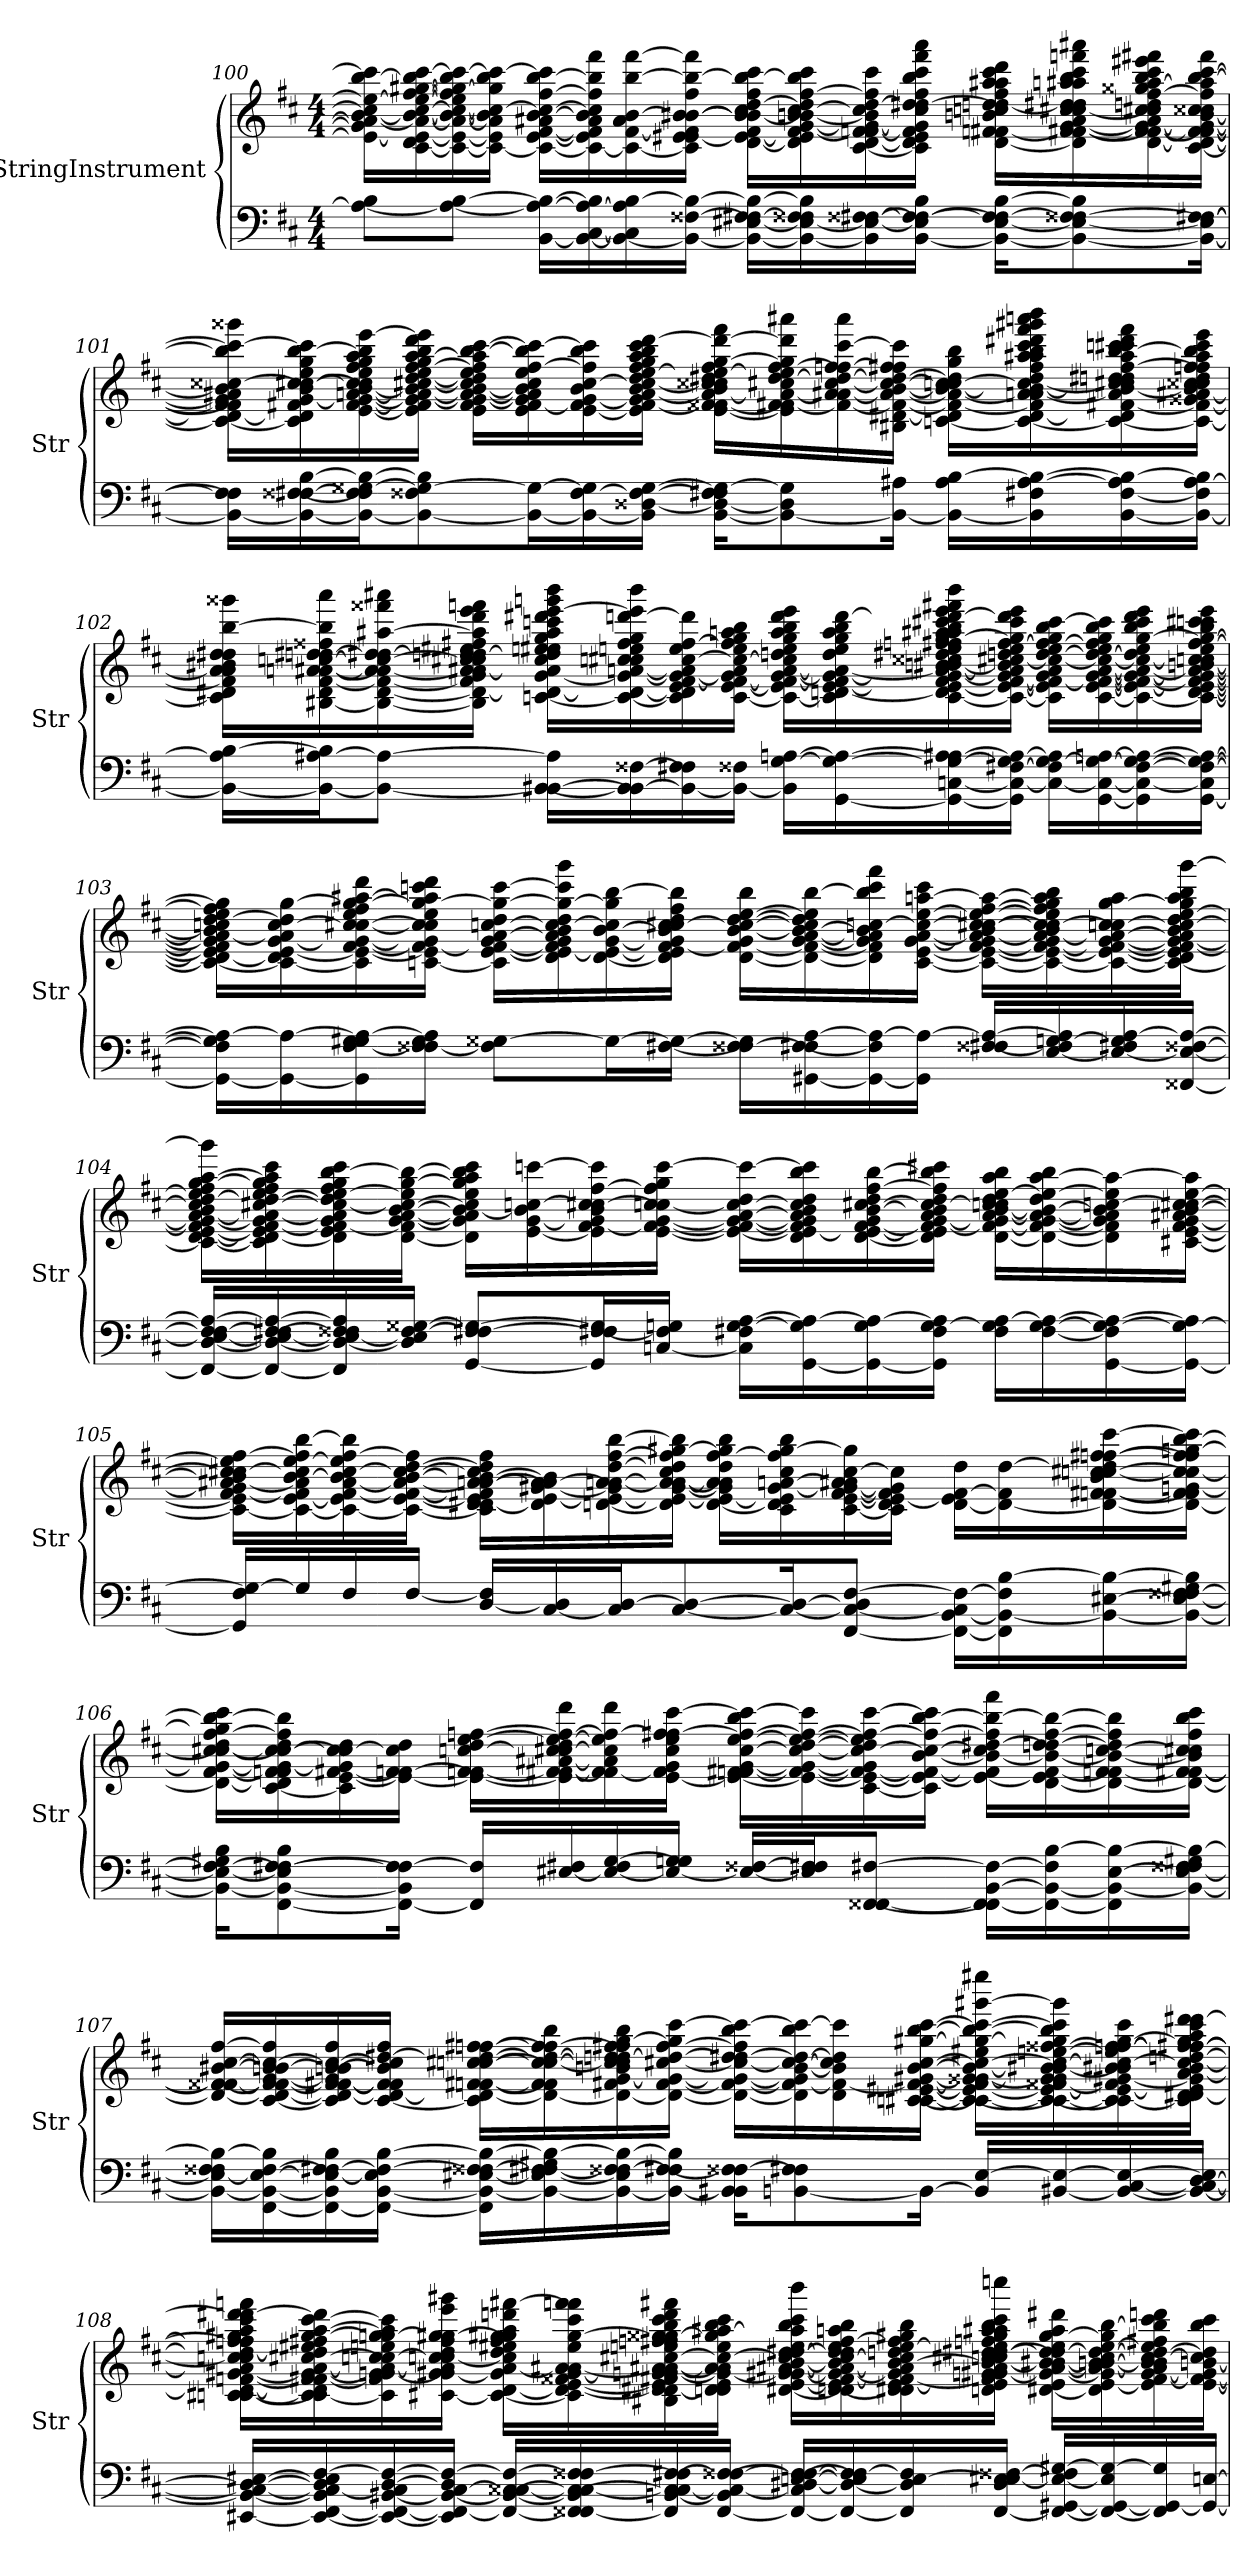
**kern	**kern
*part2	*part1
*staff2	*staff1
*I"StringInstrument	*I"StringInstrument
*I'Str	*I'Str
!!LO:LB:g=z
*clefF4	*clefG2
*k[f#c#]	*k[f#c#]
*M4/4	*M4/4
=100	=100
8A#\_ 8B\L	16e\_ 16g\] 16a#\_ [16b\ 16cc#\] 16ee#\_ [16bb\ 16ccc#\]LL
.	[16c#\ 16d\ 16e\_ 16a#\_ 16b\_ [16cc#\ 16ee#\_ [16ff#\ [16gg#X\ 16bb\] [16ccc#\
8A#\_ [8B\J	16c#\_ 16e\_ 16a#\_ 16b\_ 16cc#\_ 16ee#\] 16ff#\] 16gg#\_ 16bb\ 16ccc#\_
.	16c#\_ 16e\] 16a#\] 16b\] 16cc#\_ 16gg#\] 16bb\ 16ccc#\_JJ
[16BB\ 16A#\_ 16B\_LL	16c#\_ [16e\ [16f#\ 16a#X\ [16b\ 16cc#\_ [16ff#\ [16bb\ 16ccc#\]LL
16BB\_ [16C#\ 16A#\_ 16B\]	16c#\_ 16e\] 16f#\] 16a#\ 16b\] 16cc#\] 16ff#\] 16bb\] 16fff#\
16BB\_ 16C#\] 16A#\] [16B\	16c#\_ [16f#\ 16a#\ [16b\ [16bb\ [16fff#\
16BB\_ [16F##X\ 16B\_JJ	16c#\] 16e\ [16e#X\ 16f#\] 16b\_ [16b#X\ 16ff#\ 16bb\_ 16fff#\]JJ
16BB\_ [16E#X\ [16F#X\ 16F##\] 16B\_LL	[16d\ 16e#\_ 16f#\ 16b\] 16b#\_ 16cc#\ [16dd\ 16ff#\ 16bb\_ 16ccc#\LL
16BB\_ 16E#\_ 16F#\] 16F##X\ 16B\]	16d\] 16e#\] [16f#\ [16g\ [16bn\ 16b#\] [16cc#\ 16dd\] [16ff#\ 16bb\] 16ccc#\
16BB\] 16E#\_ [16F#X\ [16F##X\	[16c#\ [16d\ 16fn\ 16f#\_ 16g\_ 16b\] 16cc#\] [16dd\ 16ff#\] 16ccc#\
[16BB\ 16E#\] 16F#\_ 16F##\_ 16B\JJ	16c#\] 16d\] 16e#\ 16f#\] 16g\] 16cc#\ 16dd\] [16dd#X\ 16ff#\ 16bb\ 16ccc#\ 16fff#\ 16aaa\JJ
16BB\_ [16E#\ 16F#\_ 16F##\] [16B\KL	[16d\ [16fn\ 16f#X\ 16bn\ 16ccn\ [16ddn\ 16dd#\] 16ff#\ 16aa\ 16aa#X\ 16ccc#\ 16ddd\LL
8BB\_ 8E#\_ 8F#\] [8F##X\ 8B\]	16d\] 16f\_ [16f#X\ [16g\ 16a#\ [16cc\ 16cc#X\ 16dd\] 16dd#X\ 16aan\ 16aa#X\ 16bb\ 16ccc#\ 16fffn\ 16aaa#X\
.	[16d\ 16f\_ 16f#\_ 16g\_ 16a#\ 16cc\] 16cc#X\ 16ddn\ [16ff#\ 16gg##X\ [16aa#\ 16bb\ 16ccc#\ 16eee#X\ 16fff#X\
16BB\_ 16E#\] [16F#X\ 16F##\_Jk	[16c#\ 16d\_ 16f\_ 16f#\_ 16g\_ [16b\ 16cc#\ 16cc##X\ 16ff#\] 16aa#\] [16bb\ [16ccc#\ 16fff#\JJ
!!LO:LB:g=z
=101	=101
16BB\_ 16F#\] 16F##\]LL	16c#\_ 16d\_ 16f\] 16f#\] 16g\] 16a#X\ 16b\] [16cc##X\ 16bb\] 16ccc#\_ 16ggg##X\LL
16BB\_ [16F#X\ [16F##X\ [16B\	16c#\] 16d\] 16f#X\ [16g\ 16b\ [16cc#X\ 16cc##\_ 16ee\ 16gg\ [16bb\ 16ccc#\]
16BB\_ 16F#\] 16F##\] [16G##X\ 16B\_J	[16e\ [16f#\ 16g\_ [16an\ [16b\ 16cc#\] 16cc##\] 16ee\ 16ff#\ 16gg\ 16aa\ 16bb\] [16eee\
8BB\_ 8F##X\ 8G##\_ 8B\]	16e\] 16f#\] 16g\_ 16a\_ 16b\] [16cc#X\ [16dd\ 16ee\ [16ff#\ 16gg\ [16aa\ 16bb\ 16ddd\ 16eee\]JJ
.	16e\ 16f#\ 16g\_ 16a\_ [16b\ 16cc#\] 16dd\] 16ee\ 16ff#\] 16aa\] [16bb\ [16ccc#\LL
16BB\_ 16G##\_L	16e\ [16f#\ 16g\] 16a\] 16b\] 16cc#\ 16ee\ [16ff#\ 16bb\] 16ccc#\_
16BB\_ [16F##\ 16G##\]	[16e\ 16f#\] [16g\ 16b\ [16cc#\ 16ff#\] 16bb\ 16ccc#\]
16BB\] [16D##X\ 16F##\_ [16G##\JJ	16e\] [16f#\ 16g\] [16a\ 16b\ 16cc#\_ 16dd\ [16ee\ 16ff#\ 16gg\ 16aa\ 16bb\ 16ccc#\ [16ddd\JJ
[16BB\ 16D##\_ 16F#X\ 16F##\] 16G##\_KL	[16e\ 16f#\] [16f##X\ 16a\_ 16b\ 16cc#\] 16cc##X\ 16dd#X\ 16ee\_ 16ff#\ [16gg\ 16ddd\_ 16fff#\LL
8BB\_ 8D##\] 8G##\]	16e\] [16f#X\ 16f##\] 16a\_ 16cc#X\ [16dd#\ 16ee\] [16ff#\ 16gg\] 16ddd\] 16aaa#X\
.	16f#\_ 16a\] [16a#X\ [16cc#\ 16dd#\_ [16ffn\ 16ff#\] [16ccc#\ 16aaa#\
16BB\_ 16A#X\Jk	16B#X\ [16d#X\ 16f#\_ 16a#\_ [16b\ 16cc#\_ 16dd#\_ 16ff\] 16ff#X\ 16ccc#\]JJ
16BB\_ 16A#\ [16B\LL	[16cn\ 16d#\] 16f#\_ 16a#\_ 16b\_ [16ccn\ 16cc#\] 16dd#\] 16gg\ 16bb\LL
16BB\] 16F#X\ [16A#\ 16B\_	16c\_ [16d#\ 16f#\] 16an\ 16a#\_ 16b\_ 16cc\_ 16dd#\ 16ff#\ 16aa\ 16aa#X\ 16bb\ 16ccc#\ 16ddd#X\ 16fff#\ 16ggg#X\ 16aaan\ 16bbb\
[16BB\ [16F#\ 16A#\] 16B\_	16c\_ 16d#\] [16f#X\ 16a#\] 16b\_ 16cc\] 16cc#X\ 16ddn\ 16dd#X\ [16ff#\ 16aa#\ [16bb\ 16cccn\ 16ccc#X\ 16ddd#\ 16fff#\
16BB\_ 16F#\] [16A#\ 16B\]JJ	16c\_ 16f#\_ 16g##X\ [16a#X\ 16b\] 16cc#\ 16cc##X\ 16dd#\ 16ffn\ 16ff#\] 16aa#\ 16bb\] 16ccc#\ 16eee\JJ
!!LO:LB:g=z
=102	=102
16BB\_ 16A#\] [16B\LL	16c\] 16d#X\ 16f#\] 16a\ 16a#\] 16b#X\ 16dd\ 16dd#X\ [16bb\ 16ggg##X\LL
16BB\_ [16A#X\ 16B\]J	[16B#X\ 16d#\ [16f#\ [16an\ [16a#X\ [16ccn\ [16ddn\ 16dd#X\ 16ff##X\ 16bb\] 16aaa\
8BB\_ 8A#\_J	16B#\_ [16d#\ 16f#\_ 16a\_ 16a#\] 16cc\_ 16dd\] [16dd#X\ [16aa#X\ 16fff##X\ 16aaa#X\
.	16B#\] 16d#\_ 16f#\] 16g\ 16a\] [16a#X\ 16cc\] 16cc#X\ 16ddn\ 16dd#\_ 16ee#X\ 16ff#X\ 16aa#\] 16ddd\ 16eee\ 16fffn\JJ
16BB\_ [16BB#X\ 16A#\]LL	[16cn\ 16d#\_ [16g\ 16a#\] 16cc#\ 16dd#\] 16een\ 16ee#X\ 16gg\ 16aa#\ 16cccn\ 16ddd#X\ [16eee\ 16gggn\ 16bbb\LL
16BB\] 16BB#\_ [16F##X\	16c\_ 16d#\_ 16g\_ [16an\ 16ccn\ 16cc#X\ 16een\ 16ff#\ 16gg\ [16dddn\ 16eee\] 16bbb\
16BB#\_ 16F#X\ 16F##\]	16c\] 16d#\] 16e\ [16f#\ 16g\_ 16a\] [16cc#\ 16ee\ [16ff#\ 16ddd\]
16BB#\_ 16F##X\JJ	[16c\ [16e\ 16f#\_ 16g\] 16a\ 16cc#\_ 16ee\ 16ff#\] 16gg\ 16aan\ 16bb\JJ
16BB#\] [16G\ [16An\LL	16c\_ 16e\] 16f#\_ [16g\ [16a\ 16cc#\] 16ddn\ 16ee\ 16gg\ 16aa\ 16bb\ 16ddd\ 16eee\LL
[16GG\ 16G\_ 16A\_	16c\] [16dn\ [16e\ 16f#\] 16g\_ 16a\_ 16dd\ 16ee\ 16gg\ 16aa\ 16bb\ [16ddd\
16GG\_ [16Cn\ 16G\_ 16A\_ 16A#X\	[16c\ 16d\] 16e\_ 16f#\ 16g\_ 16a\_ 16bn\ [16b#X\ 16cc##X\ 16dd#X\ 16ee\ 16ffn\ 16ff#X\ [16gg\ 16aa\ 16aa#X\ 16bb\ 16ccc#X\ 16ddd\_ 16eee\ 16fff#X\ 16bbb\
16GG\] 16C\_ [16F#X\ 16G\] 16A\_JJ	16c\_ 16e\_ [16f#\ 16g\] 16a\] 16b#\] [16cc#X\ 16ddn\ 16ee\ [16ff#\ 16gg\] 16ccc#\ 16ddd\] 16eee\JJ
16C\_ 16F#\] [16G\ 16A\]LL	16c\] 16e\] 16f#\_ 16g\ 16a\ 16cc#\_ [16dd\ 16ee\ 16ff#\_ 16gg\ 16bb\ [16ccc#\LL
[16GG\ 16C\_ 16G\_ [16An\	[16c\ [16e\ 16f#\_ [16g\ [16a\ 16cc#\_ 16dd\_ 16ee\ 16ff#\] 16gg\ 16bb\ 16ccc#\]
16GG\] 16C\_ [16F#\ 16G\_ 16A\_	16c\_ 16e\_ 16f#\_ 16g\_ 16a\_ 16cc#\_ 16dd\] 16ee\ [16gg\ 16bb\ 16ccc#\ 16ddd\ 16eee\
[16GG\ 16C\] 16F#\_ 16G\_ 16A\_JJ	16c\_ [16d\ 16e\_ 16f#\_ 16g\_ 16a\_ [16bn\ 16ccn\ 16cc#\] 16ee\ [16ff#\ 16gg\_ 16bb\ 16cccn\ 16ccc#X\ 16eee\JJ
!!LO:LB:g=z
=103	=103
16GG\_ 16F#\] 16G\] 16A\_LL	16c\_ 16d\_ 16e\] 16f#\] 16g\] 16a\_ 16b\] 16ccn\ [16dd\ 16ee\ 16ff#\] 16gg\]LL
16GG\_ 16A\_	16c\_ 16d\] [16e\ [16g\ 16a\] [16cc\ 16dd\] [16gg\
16GG\] [16F#\ 16G\ 16G#X\ 16A\_	16c\] 16e\_ [16f#\ 16g\_ 16cc\_ [16cc#X\ 16ee\ 16ff#\ 16gg\_ [16aa#X\ 16ddd\
16F#\] [16F##X\ 16G#\ 16A\]JJ	[16cn\ 16e\] 16f#\_ 16g\] 16cc\] 16cc#\] 16ee\ 16gg\_ 16aa#\] 16cccn\ 16ddd\JJ
8F##\] [8G##X\L	16c\] [16e\ 16f#\_ 16g\ [16a\ [16ccn\ 16dd\ 16gg\_ [16ccc\LL
.	16d\ 16e\_ 16f#\] 16g\ 16a\] 16b\ 16cc\_ 16dd\ 16gg\_ 16ccc\] 16ggg\
16G##\L_	[16d\ 16e\_ [16g\ [16b\ 16cc\] 16gg\] [16bb\
[16F#X\ 16G##\_JJ	16d\] 16e\] [16f#\ 16g\] 16b\] 16cc\ [16cc#X\ 16dd\ 16ff#\ 16bb\]JJ
16F#\] [16F##X\ 16G##\]LL	[16d\ 16f#\_ 16g\ [16b\ 16cc#\_ [16dd\ [16ee\ 16bb\LL
[16GG#X\ [16F#X\ 16F##\] [16A\	16d\_ 16f#\_ [16g\ [16a\ 16b\_ 16cc#\] 16dd\] 16ee\] [16bb\
16GG#\_ 16F#\] 16A\_	16d\] 16f#\] 16g\] 16a\] 16b\] [16ccn\ 16bb\] 16ccc\ 16fff#\
16GG#\] 16A\_JJ	[16c\ [16e\ [16g\ [16a\ 16cc\_ [16ee\ [16aan\ 16ccc\JJ
[16F#X/ 16F##X/ 16A/_LL	16c\_ 16e\_ [16f#\ 16g\] 16a\_ 16b\ 16cc\_ [16cc#X\ 16ee\_ [16ff#\ 16aa\_LL
[16E/ 16F#/] [16Gn/ 16A/]	16c\_ 16e\_ 16f#\_ 16g\ 16a\_ 16b\ 16cc\] 16cc#\_ 16ee\] 16ff#\] 16gg\ 16aa\] 16bb\
16E/_ 16F#X/ 16G/] [16A/	16c\_ 16e\_ 16f#\_ [16g\ 16a\_ [16ccn\ 16cc#\] [16gg\ 16aa\
[16FF##X/ 16E/_ [16F##X/ 16A/_JJ	16c\_ 16d\ 16e\] 16f#\_ 16g\_ 16a\] 16b\ 16cc\_ 16dd\ [16ee\ 16gg\] 16aa\ 16bb\ [16ggg\JJ
!!LO:LB:g=z
=104	=104
16FF##/_ [16D/ 16E/_ 16F#/ 16F##/_ 16A/_LL	16c\_ [16d\ [16e\ 16f#\] 16g\_ [16a\ 16b\ 16cc\] [16dd\ 16ee\] 16ff#\ [16gg\ [16aa\ 16ggg\]LL
16FF##/_ 16D/_ 16E/_ [16F#X/ 16F##/] 16A/_	16c\] 16d\_ 16e\] [16f#\ 16g\] 16a\_ [16cc#X\ 16dd\_ 16ee\ 16ff#\ 16gg\] 16aa\] 16ccc#\
16FF##/] 16D/_ 16E/_ 16F#/] 16F##X/ 16A/]	16d\] 16e\ 16f#\_ 16g\ 16a\] 16cc#\_ 16dd\] [16ee\ 16ff#\ 16gg\ [16bb\ 16ccc#\
16D/] 16E/] [16F##/ [16G##X/JJ	[16d\ 16f#\] [16g\ [16a\ [16b\ 16cc#\_ 16ee\] [16gg\ 16bb\_JJ
[8GG/ 8F#X/ 8F##/_ 8G##/_L	16d\] 16g\] 16a\] 16b\_ 16cc#\] 16ee\ 16gg\] 16aa\ 16bb\] 16ccc#\LL
.	[16e\ [16g\ 16b\] [16ccn\ [16cccn\
16GG/] [16F#X/ 16F##/] 16G##/]L	16e\] [16f#\ 16g\] 16b\ 16cc\] [16cc#X\ [16ff#\ 16ccc\]
[16Cn/ 16F#/] 16Gn/JJ	[16e\ 16f#\_ [16g\ [16ccn\ 16cc#\] 16ff#\] 16gg\ [16ccc\JJ
16C\] 16F#X\ [16G\ [16A\LL	16e\_ 16f#\_ 16g\_ [16a\ 16cc\_ 16dd\ 16ccc\_LL
[16GG\ 16G\] 16A\_	16d\ 16e\_ 16f#\] 16g\] 16a\] 16b\ 16cc\] 16dd\ 16bb\ 16ccc\]
16GG\_ 16G\ 16A\_	[16d\ 16e\_ [16f#\ 16g\ [16b\ [16cc#X\ 16dd\ [16ff#\ [16bb\
16GG\] 16F#\ [16G\ 16A\]JJ	16d\] 16e\] 16f#\_ [16g\ 16a\ 16b\] 16cc#\_ 16dd\ 16ff#\] 16bb\] 16ccc#X\JJ
16F#\ 16G\] [16A\LL	[16d\ 16f#\_ 16g\] [16a\ [16b\ 16ccn\ 16cc#\] 16dd\ [16ee\ 16aa\ 16bb\LL
[16F#\ [16G\ 16A\_	16d\_ 16f#\_ [16g\ 16a\_ 16b\_ 16dd\ 16ee\_ [16aa\ 16bb\
[16GG\ 16F#\] 16G\_ 16A\_	16d\] 16f#\] 16g\] 16a\] 16b\] [16ccn\ 16ee\] 16aa\_
16GG\_ 16G\_ 16A\]JJ	[16c#X\ [16e\ 16f#\ [16g\ 16a#X\ [16b\ 16cc\_ 16cc#X\ [16ee\ 16aa\]JJ
!!LO:PB:g=z
=105	=105
16GG/] 16F#/ 16G/_LL	16c#\_ 16e\] [16f#\ 16g\] [16a#X\ 16b\] 16cc\] [16cc#X\ 16ee\] [16ff#\LL
16G/]	16c#\_ [16e\ 16f#\] 16a#\] [16b\ 16cc#\] [16ee\ 16ff#\] [16bb\
16F#/	16c#\_ 16e\] [16f#\ [16a#\ 16b\] [16cc#\ 16ee\] [16ff#\ 16bb\]
[16F#/JJ	16c#\_ [16e\ 16f#\_ 16a#\_ [16b\ 16cc#\_ [16dd\ 16ff#\]JJ
[16D/ 16F#/]LL	16c#\] [16d\ 16d#X\ 16e\] 16f#\] [16an\ 16a#\_ 16b\_ 16cc#\] 16dd\] 16ff#\LL
[16C#/ 16D/]	16d\] [16e\ [16g#X\ 16a\] 16a#\_ 16b\]
16C#/] [16D/J	[16dn\ 16e\_ 16g#\] [16an\ 16a#\_ [16dd\ [16ff#\ [16bb\
[8C#/ 8D/_	16d\] 16e\_ [16g#\ 16a\_ 16a#\_ 16cc#\ 16dd\] 16ff#\] [16gg#X\ 16bb\]JJ
.	[16d\ 16e\_ 16g#\] 16a\] 16a#\] 16dd\ [16ff#\ 16gg#\] 16bb\LL
16C#/_ 16D/_K	16c#\ 16d\] 16e\] [16g#\ [16an\ 16cc#\ 16ff#\] [16gg#\ 16bb\
[8FF#/ 8C#/_ 8D/] [8F#/J	[16c#\ [16e\ [16f#\ 16g#\_ 16a\] 16a#X\ [16cc#\ 16gg#\]
.	16c#\] 16d\ 16e\_ 16f#\] 16g#\] 16cc#\]JJ
16FF#\_ [16BB\ 16C#\] 16F#\_LL	[16d\ 16e\] [16f#\ 16dd\LL
16FF#\] 16BB\_ 16F#\] [16B\	16d\_ 16f#\] [16dd\
16BB\_ [16E#X\ 16B\_	16d\_ [16fn\ [16f#X\ 16b\ [16ccn\ [16cc#X\ 16dd\] [16ffn\ [16ff#X\ [16ccc#\
16BB\_ 16E#\_ 16F#\ [16F##X\ 16G#X\ 16B\]JJ	16d\_ 16f\] 16f#\] [16gn\ 16cc\_ 16cc#\] 16ff\] 16ff#\] [16ggn\ [16bb\ 16ccc#\]JJ
!!LO:LB:g=z
=106	=106
16BB\_ 16E#\_ 16F##\_ 16G#X\ 16B\KL	16d\_ [16f#\ 16g\_ 16cc\_ [16cc#X\ 16dd\ [16ff#\ 16gg\] 16bb\_ 16ccc#\LL
[8FF#\ 8BB\_ 8E#\] [8F#X\ 8F##\_ 8B\	[16c#\ 16d\] 16fn\ 16f#\] 16g\_ 16cc\_ 16cc#\_ 16dd\ 16ff#\] 16bb\]
.	16c#\] [16e\ [16f#X\ 16g\] 16cc\] 16cc#\_ 16dd\
16FF#\_ 16BB\] 16F#\] 16F##\_Jk	16e\_ 16fn\ 16f#\_ 16cc#\] 16dd\JJ
16FF#/] 16F##/]LL	16e\_ [16fn\ 16f#\] [16ccn\ 16dd\ [16ee\ [16ffn\LL
[16E#X/ 16F#X/	16e\] 16f\_ [16f#X\ [16a#X\ 16cc\] [16cc#X\ 16dd\ 16ee\_ 16ff\_ 16ddd\
16E#/_ 16F#/ [16G#/	16f\] 16f#\_ 16a#\] 16cc#\] 16ee\] 16ff\_ 16ddd\
16E#/_ 16Gn/ 16G#/]JJ	[16e\ 16f#\] 16g\ 16cc#\ 16ee\ 16ff\] [16ff#X\ [16ccc#\JJ
16E#/_ [16F##X/LL	16e\_ 16fn\ [16f#X\ [16g\ [16cc#\ [16ee\ 16ff#\_ 16bb\ 16ccc#\_LL
16E#/] 16F#X/ 16F##/]J	16e\_ 16f#\_ 16g\_ 16cc#\_ [16dd\ 16ee\_ 16ff#\_ 16ccc#\]
[8FF#/ [8FF##X/ [8F#X/J	[16c#\ 16e\_ 16f#\_ 16g\] 16cc#\_ 16dd\] 16ee\] 16ff#\_ [16ccc#\
.	16c#\] 16e\_ 16f#\_ [16b\ 16cc#\_ 16ff#\_ [16bb\ 16ccc#\]JJ
16FF#\] 16FF##\_ [16BB\ 16F#\_LL	16e\_ 16f#\] 16b\_ 16cc#\] [16dd#X\ 16ff#\] 16bb\_ 16fff#\LL
16FF##\_ 16BB\_ 16F#\] [16B\	[16d\ 16e\] [16f#\ 16b\_ [16ddn\ 16dd#\] [16ff#\ 16bb\_
16FF##\] 16BB\_ [16E#\ 16B\_	16d\_ [16fn\ 16f#\] 16b\_ [16ccn\ 16dd\] 16ff#\] 16bb\]
16BB\_ 16E#\_ 16F#\ 16F##X\ 16G#X\ 16B\_JJ	16d\_ 16f\_ [16f#X\ 16b\] 16cc\] 16cc#X\ 16ff#\ 16bb\ 16ccc#\JJ
!!LO:LB:g=z
=107	=107
16BB\_ 16E#\_ 16F#\ 16F##X\ 16B\_LL	16d/_ 16f/_ 16f#/_ 16f##X/ [16b#X/ [16cc#/ [16ff#/LL
[16FF#\ 16BB\_ 16E#\_ [16F##\ 16B\]	[16c#/ 16d/_ 16f/_ 16f#/] [16g/ 16bn/ 16b#/_ 16cc#/_ 16ff#/]
16FF#\_ 16BB\] 16E#\_ [16F#X\ 16F##\] 16B\	16c#/] 16d/_ 16f/_ [16f#X/ 16g/] [16bn/ 16b#/] 16cc#/_ 16ff#/
16FF#\_ [16BB\ 16E#\] 16F#\_ [16B\JJ	[16c#/ 16d/_ 16f/] 16f#/] 16b/] 16cc#/] [16dd#X/ 16ff#/JJ
16FF#\] 16BB\_ [16E#X\ 16F#\] [16F##X\ 16B\_LL	16c#\] 16d\_ [16fn\ [16f#X\ [16ccn\ [16cc#X\ 16dd#\_ [16ffn\ [16ff#X\LL
16BB\_ 16E#\_ [16F#X\ 16F##\] 16G#X\ 16B\_	16d\_ 16f\] 16f#\] 16cc\_ 16cc#\_ 16dd#\_ 16ff\_ 16ff#\] 16bb\
16BB\_ 16E#\] 16F#\] [16F##X\ 16B\_	16d\_ 16f#X\ [16g\ 16bn\ 16cc\] 16cc#\] [16ddn\ 16dd#\] 16ff\] 16ff#X\ [16gg\ 16bb\
16BB\_ [16F#X\ 16F##\] 16B\]JJ	16d\_ [16f#\ 16g\_ [16cc#X\ 16dd\_ [16ff#\ 16gg\] [16ccc#\JJ
16BB\] 16BB#X\ 16F#\] [16F##X\KL	16d\_ 16f#\_ 16g\_ 16cc#\_ 16dd\] [16dd#X\ 16ff#\] 16bb\ 16ccc#\_LL
[8BBn\ 8F#X\ 8F##\]	16d\] 16f#\_ 16g\] [16b\ 16cc#\_ 16dd#\_ 16bb\ 16ccc#\_
.	16d\ 16f#\_ 16b\] 16cc#\] 16dd#\] 16ccc#\]
16BB\Jk_	[16cn\ [16c#X\ [16e#X\ 16f#\_ [16g#X\ [16b\ [16cc#\ [16gg#X\ [16bb\ [16ccc#\JJ
16BB/] [16E#/LL	16c\_ 16c#\_ 16e#\_ 16f#\] 16g#\_ [16g##X\ 16b\_ 16cc#\_ 16ee#X\ 16gg#\_ 16bb\_ 16ccc#\_ [16ggg#X\ 16eeee#X\LL
[16BB#X/ 16E#/_	16c\_ 16c#\_ 16e#\_ [16f##X\ 16g#\] 16g##\] 16b\_ 16b#X\ 16cc#\_ [16een\ [16ff##X\ 16gg#\] 16bb\] 16ccc#\] 16ggg#\]
16BB#/_ [16C#/ 16E#/_	16c\] 16c#\_ 16e#\_ 16f##\] [16g#X\ 16b\] 16b#X\ 16cc#\_ 16ee\] [16ffn\ 16ff##\_ [16gg#\ 16ccc#\
16BB#/_ 16C#/_ [16D/ 16E#/]JJ	16c#\] [16d\ 16d#X\ 16e#\] 16g#\] [16a\ 16b#\ 16cc#\_ [16ddn\ 16ff\] [16ff#X\ 16ff##\_ 16gg#\] 16aa\ 16ccc#\ [16ddd\ 16ddd#X\JJ
!!LO:LB:g=z
=108	=108
[16EE#X/ 16BB#/_ 16C#/_ 16D/_ [16E#X/LL	[16c#X\ [16cn\ 16d\_ [16fn\ [16g#X\ 16a\] 16ccn\ 16cc#\] 16dd\_ 16ffn\ 16ff##\] 16ff#\] 16gg#X\ 16aa\ 16ccc#\ 16ddd\] [16ddd#X\ 16fffn\LL
16EE#/_ [16FF#/ 16BB#/] 16C#/_ 16D/] 16E#/] [16F#/	16c\] 16c#\_ 16d\] 16f\] [16f#X\ 16g#\_ [16a\ [16cc#X\ 16dd\] 16ee#X\ 16ff#X\ [16gg#\ [16aa\ [16ccc#\ 16ddd#\]
16EE#/_ 16FF#/_ [16BB#X/ 16C#/] [16D/ 16F#/_	16c#\] 16f#\] [16gn\ 16g#\] 16a\_ 16ccn\ 16cc#\_ 16een\ [16ggn\ 16gg#\] 16aa\] 16ccc#\]
16EE#/] 16FF#/_ 16BB#/_ [16C#/ 16D/] 16F#/_JJ	[16c#X\ 16g\] [16g#X\ 16a\] 16ccn\ 16cc#\_ 16dd\ 16ff#\ 16gg\_ 16gg#X\ 16eee\ 16ggg#X\JJ
16FF#/_ 16BB#/_ 16C#/_ [16C##X/ 16F#/_LL	16c#\_ [16d\ 16g#\] [16a\ 16cc#\] 16dd\ 16ee#X\ 16ff#\ 16gg\] 16gg#X\ 16aa\ 16dddn\ [16fff#X\LL
16FF#/] [16FF##X/ 16BB#/] 16C#/_ 16C##/_ 16F#/] [16F##X/	16c#\] 16d\_ [16e\ 16f##X\ [16g#\ 16a\_ 16a#X\ 16ee#\ [16gg#\ 16ccc#\ 16fffn\ 16fff#\]
16FF##/] [16BBn/ 16C#/_ 16C##/] [16F#X/ 16F##/]	16B#X\ 16d\] [16d#X\ 16e\] 16f#X\ [16gn\ 16g#\] 16a\_ [16a#X\ [16cc#X\ 16een\ 16ffn\ 16ff#X\ 16gg#\_ 16gg##X\ 16bb\ 16ccc#\ 16ddd\ 16fff#X\
[16FF##/ 16BB/] 16C#/_ 16F#/_ [16F##X/JJ	16dn\ 16d#\] 16e\ 16g\_ 16a\] 16a#\] 16cc#\_ 16ee\ 16gg#\] [16aa#X\ 16bb\ 16ccc#\JJ
16FF##/_ 16C#/] [16D#X/ [16En/ 16F#/_ 16F##/_LL	[16d#X\ [16e\ 16g\_ 16g#X\ [16a#X\ [16b\ 16cc#\] [16dd\ [16dd#X\ 16ee\ 16aa#\] 16bb\ 16ccc#\ 16bbb\LL
16FF##/_ 16D#/_ 16E/] 16F#/] 16F##/_	[16dn\ 16d#\] 16e\] [16f#\ 16g\_ 16a#\_ 16b\] [16cc#\ 16dd\] 16dd#\] 16ee\ [16ff#\ 16aan\ 16bb\
16FF##/] 16D#/] [16E/ 16F##/]	16d\] 16d#X\ [16e\ 16f#\_ 16g\] 16a#\] [16b\ 16cc#\] 16ddn\ [16ee\ 16ff#\] 16gg#X\ 16bb\
[16FF##/ 16D#/ 16E/_ 16E#X/ [16F##X/JJ	16dn\ 16e\] 16f#\] 16gn\ [16g#X\ 16a#\ 16b\_ 16ccn\ 16cc#X\ [16dd\ [16dd#X\ 16ee\] 16ffn\ 16gg#\ 16aa\ 16aa#X\ 16bb\ 16ccc#\ 16ccccn\JJ
16FF##/_ [16GG#X/ 16E/_ 16F##/] [16G#X/LL	[16d#X\ 16e\ 16g#\_ [16a#\ 16b\] [16b#X\ 16dd\] 16dd#\_ 16ee\ [16gg#\ 16aa#\ 16ddd#X\LL
16FF##/_ 16GG#/_ 16E/] 16G#/_	16d#\] [16e\ 16g#\] 16a#\_ [16bn\ 16b#\_ 16cc#\ 16dd#\_ [16ee\ 16gg#\] [16bb\
16FF##/] 16GG#/_ 16G#/]	16e\] [16f#\ [16g#\ 16a#\] 16b\] 16b#\] [16cc#\ 16dd#\_ 16ee\] 16ff#X\ 16bb\] 16ccc#\ 16dddn\
16GG#/_ [16En/JJ	[16e\ 16f#\_ 16g#\] [16bn\ 16cc#\] 16dd#\] 16bb\ 16ccc#\JJ
=	=
*-	*-
